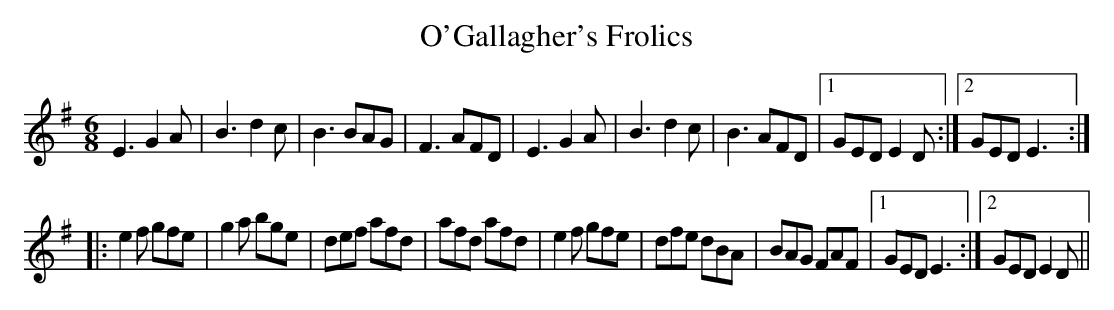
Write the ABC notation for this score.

X:1
T:O'Gallagher's Frolics
M:6/8
K:Em
E3 G2A|B3 d2c|B3 BAG|F3 AFD|E3 G2A|B3 d2c|B3 AFD|1 GED E2D:|2 GED E3:|
|:e2f gfe|g2a bge|def afd|afd afd|e2f gfe|dfe dBA|BAG FAF|1 GED E3:|2 GED E2D||
